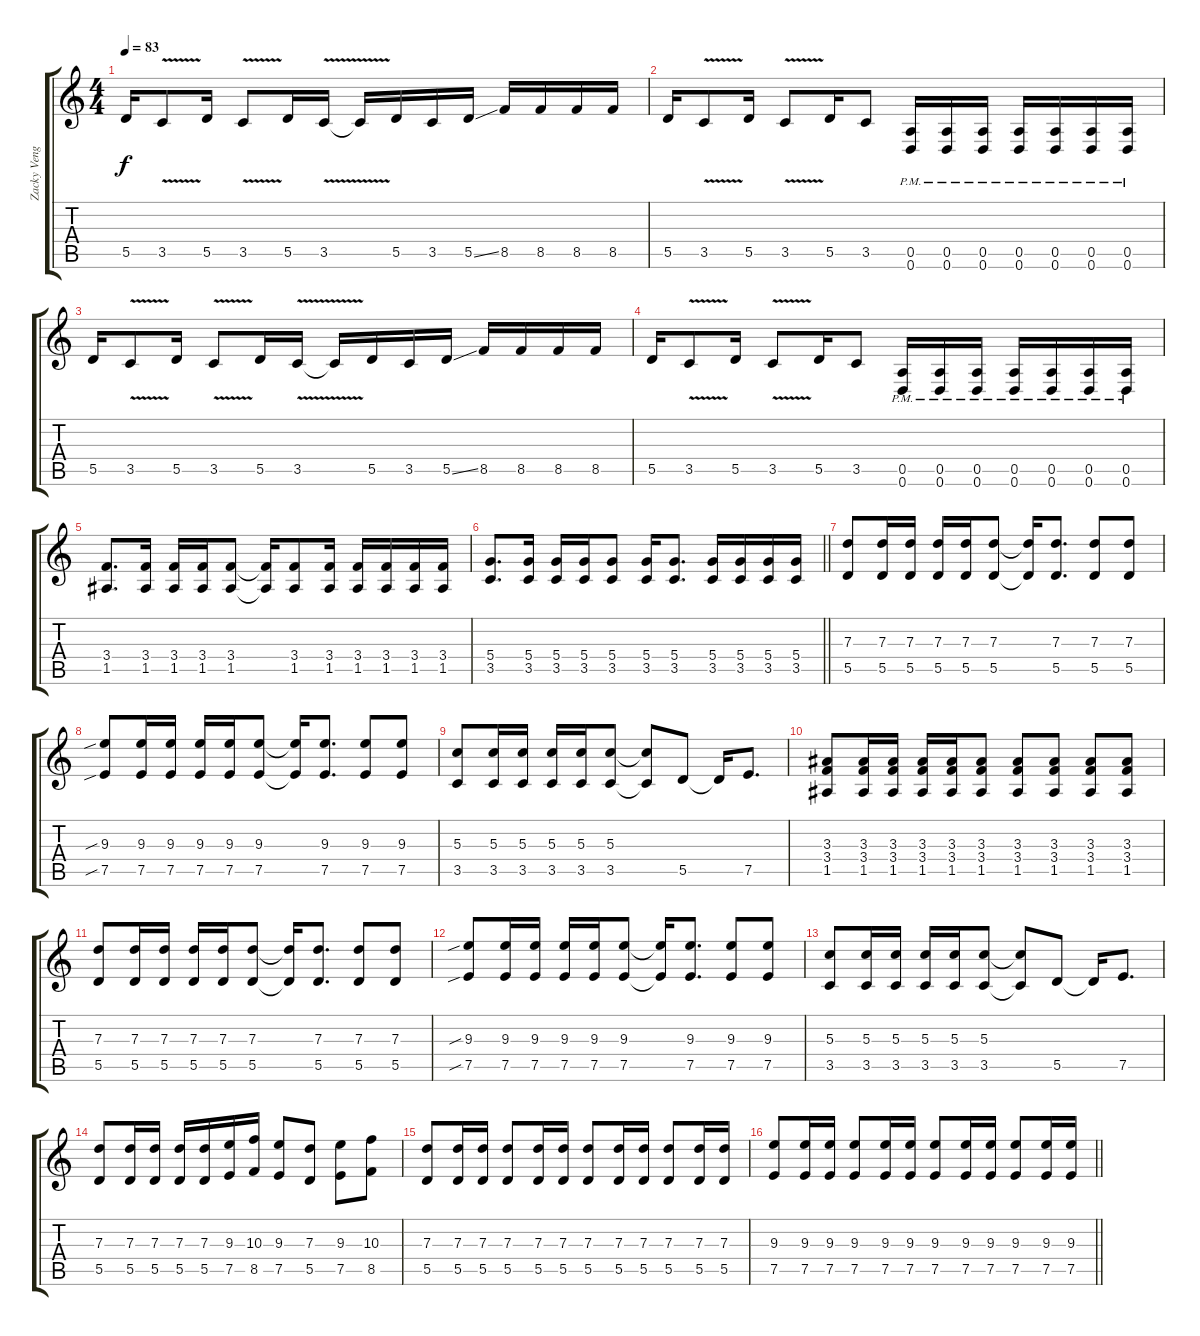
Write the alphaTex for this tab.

\track ("Zacky Vengeance" "Zacky Veng") {instrument distortionguitar}
\staff {score tabs}
\tuning (E4 B3 G3 D3 A2 D2) {hide}
\ts (4 4)
\tempo 83
\clef g2
\ks c
5.5.16{dy f} 3.5{v}.8 5.5.16 3.5{v}.8 5.5.16 3.5{v}.16 3.5{t}.16 5.5.16 3.5.16 5.5{ss}.16 8.5.16 8.5.16 8.5.16 8.5.16 |
5.5.16 3.5{v}.8 5.5.16 3.5{v}.8 5.5.16 3.5.8 (0.5{pm} 0.6{pm}).16 (0.5{pm} 0.6{pm}).16 (0.5{pm} 0.6{pm}).16 (0.5{pm} 0.6{pm}).16 (0.5{pm} 0.6{pm}).16 (0.5{pm} 0.6{pm}).16 (0.5{pm} 0.6{pm}).16 |
5.5.16 3.5{v}.8 5.5.16 3.5{v}.8 5.5.16 3.5{v}.16 3.5{t}.16 5.5.16 3.5.16 5.5{ss}.16 8.5.16 8.5.16 8.5.16 8.5.16 |
5.5.16 3.5{v}.8 5.5.16 3.5{v}.8 5.5.16 3.5.8 (0.5{pm} 0.6{pm}).16 (0.5{pm} 0.6{pm}).16 (0.5{pm} 0.6{pm}).16 (0.5{pm} 0.6{pm}).16 (0.5{pm} 0.6{pm}).16 (0.5{pm} 0.6{pm}).16 (0.5{pm} 0.6{pm}).16 |
(3.4 1.5).8{d} (3.4 1.5).16 (3.4 1.5).16 (3.4 1.5).16 (3.4 1.5).8 (3.4{t} 1.5{t}).16 (3.4 1.5).8 (3.4 1.5).16 (3.4 1.5).16 (3.4 1.5).16 (3.4 1.5).16 (3.4 1.5).16 |
\barLineRight lightlight
(5.4 3.5).8{d} (5.4 3.5).16 (5.4 3.5).16 (5.4 3.5).16 (5.4 3.5).8 (5.4 3.5).16 (5.4 3.5).8{d} (5.4 3.5).16 (5.4 3.5).16 (5.4 3.5).16 (5.4 3.5).16 |
(7.3 5.5).8{balance 8} (7.3 5.5).16 (7.3 5.5).16 (7.3 5.5).16 (7.3 5.5).16 (7.3 5.5).8 (7.3{t} 5.5{t}).16 (7.3 5.5).8{d} (7.3 5.5).8 (7.3 5.5).8 |
(9.3{sib} 7.5{sib}).8 (9.3 7.5).16 (9.3 7.5).16 (9.3 7.5).16 (9.3 7.5).16 (9.3 7.5).8 (9.3{t} 7.5{t}).16 (9.3 7.5).8{d} (9.3 7.5).8 (9.3 7.5).8 |
(5.3 3.5).8 (5.3 3.5).16 (5.3 3.5).16 (5.3 3.5).16 (5.3 3.5).16 (5.3 3.5).8 (5.3{t} 3.5{t}).8 5.5.8 5.5{t}.16 7.5.8{d} |
(3.3 3.4 1.5).8 (3.3 3.4 1.5).16 (3.3 3.4 1.5).16 (3.3 3.4 1.5).16 (3.3 3.4 1.5).16 (3.3 3.4 1.5).8 (3.3 3.4 1.5).8 (3.3 3.4 1.5).8 (3.3 3.4 1.5).8 (3.3 3.4 1.5).8 |
(7.3 5.5).8 (7.3 5.5).16 (7.3 5.5).16 (7.3 5.5).16 (7.3 5.5).16 (7.3 5.5).8 (7.3{t} 5.5{t}).16 (7.3 5.5).8{d} (7.3 5.5).8 (7.3 5.5).8 |
(9.3{sib} 7.5{sib}).8 (9.3 7.5).16 (9.3 7.5).16 (9.3 7.5).16 (9.3 7.5).16 (9.3 7.5).8 (9.3{t} 7.5{t}).16 (9.3 7.5).8{d} (9.3 7.5).8 (9.3 7.5).8 |
(5.3 3.5).8 (5.3 3.5).16 (5.3 3.5).16 (5.3 3.5).16 (5.3 3.5).16 (5.3 3.5).8 (5.3{t} 3.5{t}).8 5.5.8 5.5{t}.16 7.5.8{d} |
(7.3 5.5).8 (7.3 5.5).16 (7.3 5.5).16 (7.3 5.5).16 (7.3 5.5).16 (9.3 7.5).16 (10.3 8.5).16 (9.3 7.5).8 (7.3 5.5).8 (9.3 7.5).8 (10.3 8.5).8 |
(7.3 5.5).8 (7.3 5.5).16 (7.3 5.5).16 (7.3 5.5).8 (7.3 5.5).16 (7.3 5.5).16 (7.3 5.5).8 (7.3 5.5).16 (7.3 5.5).16 (7.3 5.5).8 (7.3 5.5).16 (7.3 5.5).16 |
\barLineRight lightlight
(9.3 7.5).8 (9.3 7.5).16 (9.3 7.5).16 (9.3 7.5).8 (9.3 7.5).16 (9.3 7.5).16 (9.3 7.5).8 (9.3 7.5).16 (9.3 7.5).16 (9.3 7.5).8 (9.3 7.5).16 (9.3 7.5).16
